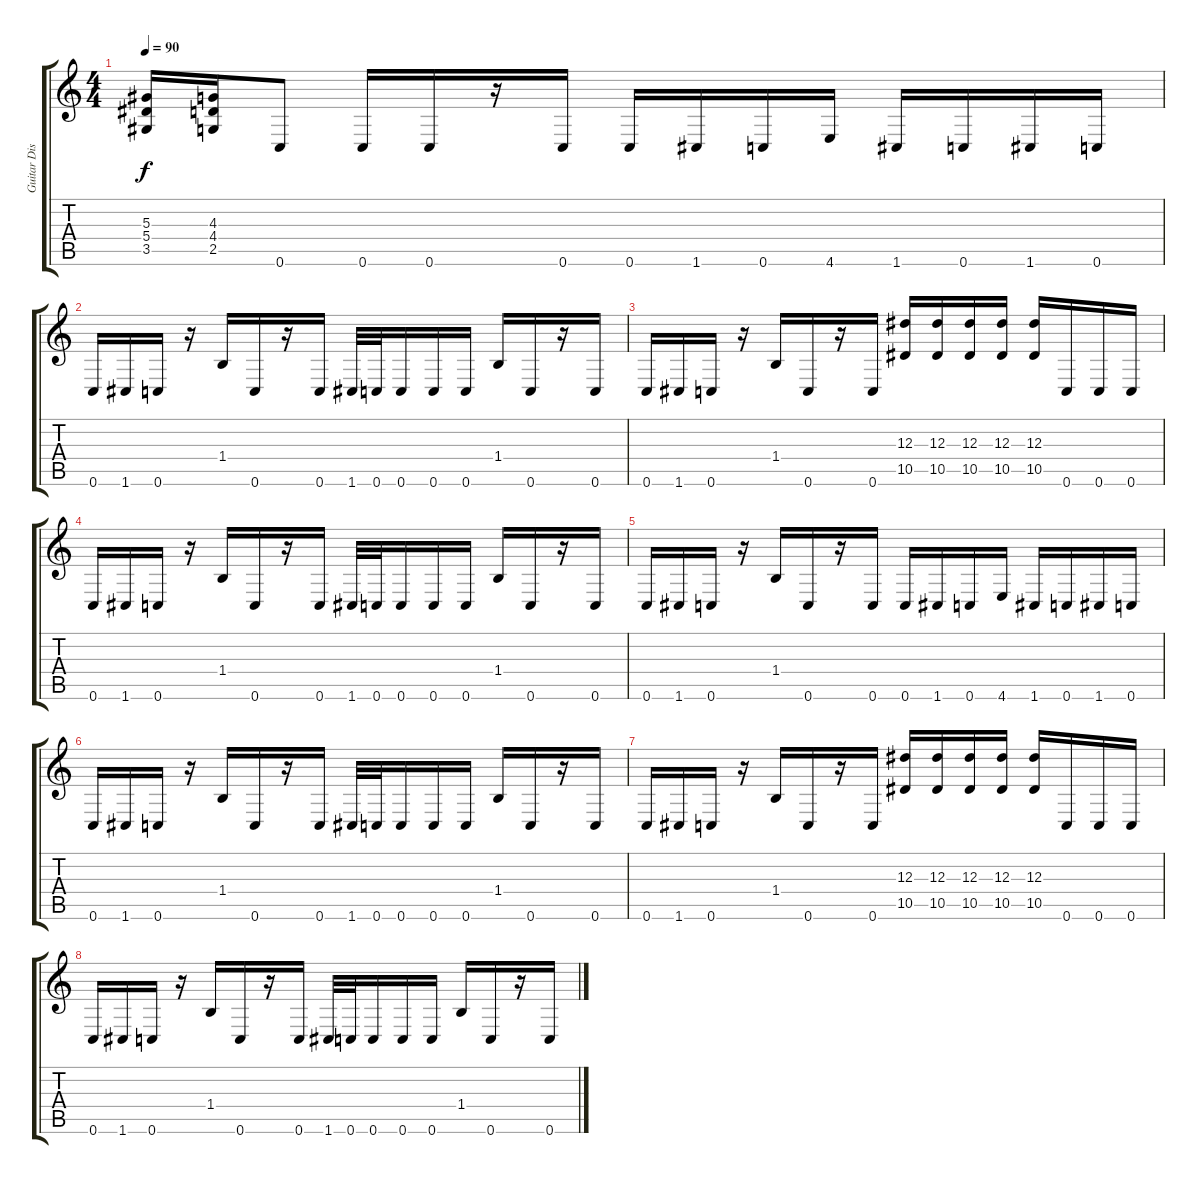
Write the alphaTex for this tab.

\track ("Guitar Dist 2" "Guitar Dis") {instrument distortionguitar}
\staff {score tabs}
\tuning (C4 G3 Eb3 Bb2 F2 C2) {hide}
\ts (4 4)
\tempo 90
\clef g2
\ks c
(5.3 5.4 3.5).16{dy f} (4.3 4.4 2.5).16 0.6.8 0.6.16 0.6.16 r.16 0.6.16 0.6.16 1.6.16 0.6.16 4.6.16 1.6.16 0.6.16 1.6.16 0.6.16 |
0.6.16 1.6.16 0.6.16 r.16 1.4.16 0.6.16 r.16 0.6.16 1.6.32 0.6.32 0.6.16 0.6.16 0.6.16 1.4.16 0.6.16 r.16 0.6.16 |
0.6.16 1.6.16 0.6.16 r.16 1.4.16 0.6.16 r.16 0.6.16 (12.3 10.5).16 (12.3 10.5).16 (12.3 10.5).16 (12.3 10.5).16 (12.3 10.5).16 0.6.16 0.6.16 0.6.16 |
0.6.16 1.6.16 0.6.16 r.16 1.4.16 0.6.16 r.16 0.6.16 1.6.32 0.6.32 0.6.16 0.6.16 0.6.16 1.4.16 0.6.16 r.16 0.6.16 |
0.6.16 1.6.16 0.6.16 r.16 1.4.16 0.6.16 r.16 0.6.16 0.6.16 1.6.16 0.6.16 4.6.16 1.6.16 0.6.16 1.6.16 0.6.16 |
0.6.16 1.6.16 0.6.16 r.16 1.4.16 0.6.16 r.16 0.6.16 1.6.32 0.6.32 0.6.16 0.6.16 0.6.16 1.4.16 0.6.16 r.16 0.6.16 |
0.6.16 1.6.16 0.6.16 r.16 1.4.16 0.6.16 r.16 0.6.16 (12.3 10.5).16 (12.3 10.5).16 (12.3 10.5).16 (12.3 10.5).16 (12.3 10.5).16 0.6.16 0.6.16 0.6.16 |
0.6.16 1.6.16 0.6.16 r.16 1.4.16 0.6.16 r.16 0.6.16 1.6.32 0.6.32 0.6.16 0.6.16 0.6.16 1.4.16 0.6.16 r.16 0.6.16
